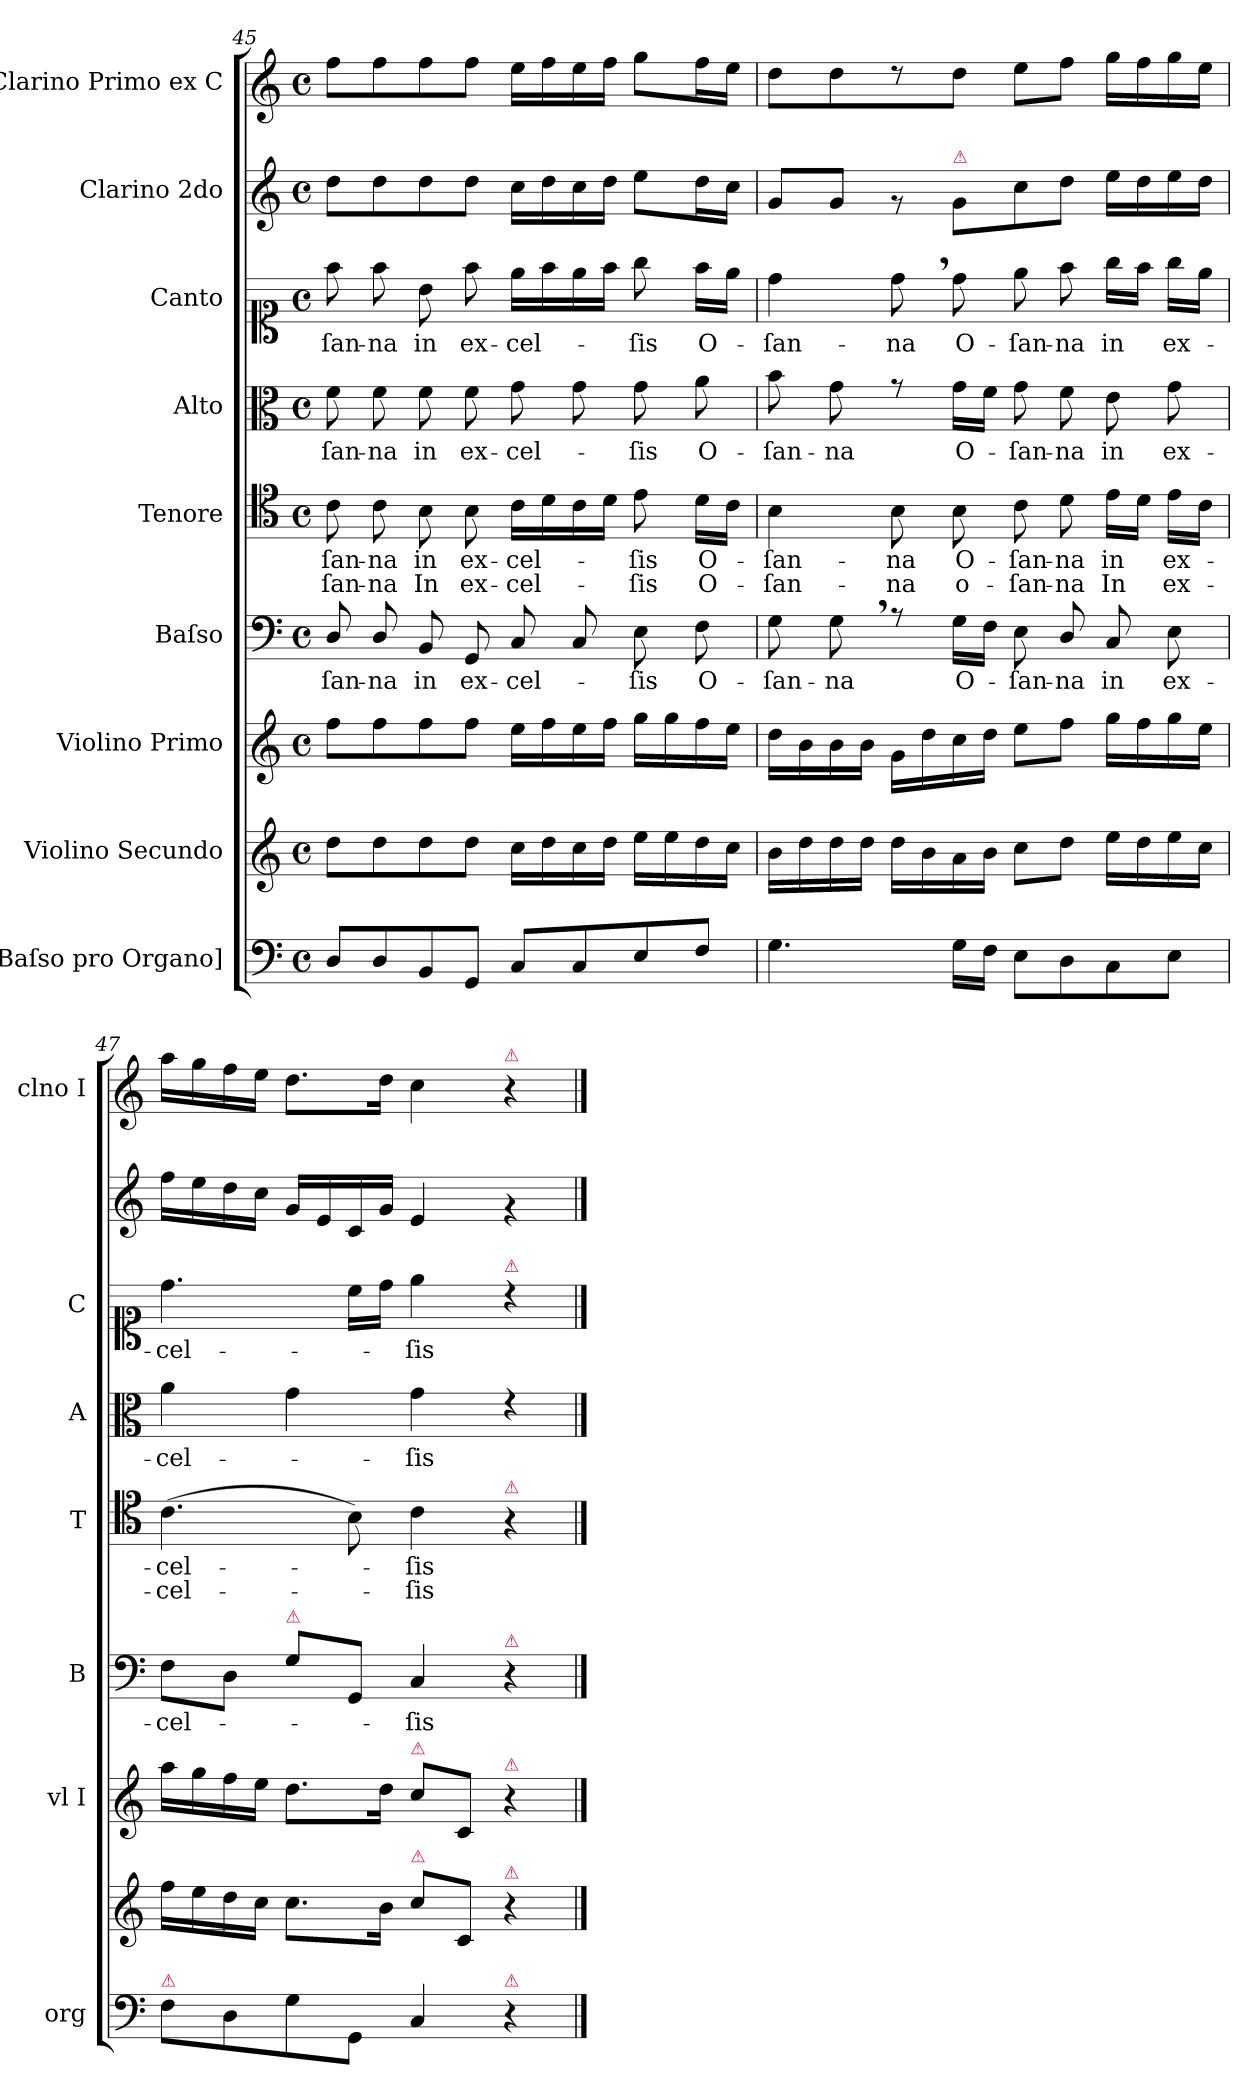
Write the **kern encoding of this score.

**kern	**kern	**kern	**kern	**text	**kern	**text	**text	**kern	**text	**kern	**text	**kern	**kern
*part9	*part8	*part7	*part6	*part6	*part5	*part5	*part5	*part4	*part4	*part3	*part3	*part2	*part1
*staff9	*staff8	*staff7	*staff6	*staff6	*staff5	*staff5	*staff5	*staff4	*staff4	*staff3	*staff3	*staff2	*staff1
*I"[Baſso pro Organo]	*I"Violino Secundo	*I"Violino Primo	*I"Baſso	*	*I"Tenore	*	*	*I"Alto	*	*I"Canto	*	*I"Clarino 2do	*I"Clarino Primo ex C
*I'org	*	*I'vl I	*I'B	*	*I'T	*	*	*I'A	*	*I'C	*	*	*I'clno I
*clefF4	*clefG2	*clefG2	*clefF4	*	*clefC4	*	*	*clefC3	*	*clefC1	*	*clefG2	*clefG2
*k[]	*k[]	*k[]	*k[]	*	*k[]	*	*	*k[]	*	*k[]	*	*k[]	*k[]
*M4/4	*M4/4	*M4/4	*M4/4	*	*M4/4	*	*	*M4/4	*	*M4/4	*	*M4/4	*M4/4
*met(c)	*met(c)	*met(c)	*met(c)	*	*met(c)	*	*	*met(c)	*	*met(c)	*	*met(c)	*met(c)
=45	=45	=45	=45	=45	=45	=45	=45	=45	=45	=45	=45	=45	=45
!	!	!	!	!LO:LY:i	!	!LO:LY:i	!	!	!LO:LY:i	!	!	!	!
8D/L	8dd\L	8ff\L	8D/	-ſan-	8c\	-ſan-	-ſan-	8f\	-ſan-	8ff\	-ſan-	8dd\L	8ff\L
!	!	!	!	!LO:LY:i	!	!LO:LY:i	!	!	!LO:LY:i	!	!	!	!
8D/	8dd\	8ff\	8D/	-na	8c\	-na	-na	8f\	-na	8ff\	-na	8dd\	8ff\
!	!	!	!	!LO:LY:i	!	!LO:LY:i	!	!	!LO:LY:i	!	!LO:LY:i	!	!
8BB/	8dd\	8ff\	8BB/	in	8B\	in	In	8f\	in	8b\	in	8dd\	8ff\
!	!	!	!	!LO:LY:i	!	!LO:LY:i	!	!	!LO:LY:i	!	!LO:LY:i	!	!
8GG/J	8dd\J	8ff\J	8GG/	ex-	8B\	ex-	ex-	8f\	ex-	8ff\	ex-	8dd\J	8ff\J
!	!	!	!	!LO:LY:i	!	!LO:LY:i	!	!	!LO:LY:i	!	!LO:LY:i	!	!
8C/L	16cc\LL	16ee\LL	8C/	-cel-	16c\LL	-cel-	-cel-	8g\	-cel-	16ee\LL	-cel-	16cc\LL	16ee\LL
.	16dd\	16ff\	.	.	16d\	.	.	.	.	16ff\	.	16dd\	16ff\
8C/	16cc\	16ee\	8C/	.	16c\	.	.	8g\	.	16ee\	.	16cc\	16ee\
.	16dd\JJ	16ff\JJ	.	.	16d\JJ	.	.	.	.	16ff\JJ	.	16dd\JJ	16ff\JJ
!	!	!	!	!LO:LY:i	!	!LO:LY:i	!	!	!LO:LY:i	!	!LO:LY:i	!	!
8E/	16ee\LL	16gg\LL	8E\	-ſis	8e\	-ſis	-ſis	8g\	-ſis	8gg\	-ſis	8ee\L	8gg\L
.	16ee\	16gg\	.	.	.	.	.	.	.	.	.	.	.
!	!	!	!	!LO:LY:i	!	!LO:LY:i	!	!	!LO:LY:i	!	!LO:LY:i	!	!
8F/J	16dd\	16ff\	8F\	O-	16d\LL	O-	O-	8a\	O-	16ff\LL	O-	16dd\L	16ff\L
.	16cc\JJ	16ee\JJ	.	.	16c\JJ	.	.	.	.	16ee\JJ	.	16cc\JJ	16ee\JJ
=46	=46	=46	=46	=46	=46	=46	=46	=46	=46	=46	=46	=46	=46
!	!	!	!	!LO:LY:i	!	!LO:LY:i	!	!	!LO:LY:i	!	!LO:LY:i	!	!
4.G\	16b\LL	16dd\LL	8G\	-ſan-	4B\	-ſan-	-ſan-	8b\	-ſan-	4dd\	-ſan-	8g/L	8dd\L
.	16dd\	16b\	.	.	.	.	.	.	.	.	.	.	.
!	!	!	!	!LO:LY:i	!	!	!	!	!LO:LY:i	!	!	!	!
.	16dd\	16b\	8G,<\	-na	.	.	.	8g\	-na	.	.	8g/J	8dd\
.	16dd\JJ	16b\JJ	.	.	.	.	.	.	.	.	.	.	.
!	!	!	!	!	!	!LO:LY:i	!	!	!	!	!LO:LY:i	!	!
.	16dd\LL	16g\LL	8rA	.	8B\	-na	-na	8rg	.	8dd,<\	-na	8rg	8rdd
.	16b\	16dd\	.	.	.	.	.	.	.	.	.	.	.
!	!	!	!	!	!	!	!	!	!	!	!	!LO:TX:a:color=crimson:t=⚠	!
!	!	!	!	!	!	!LO:LY:i	!	!	!	!	!	!	!
16G\LL	16a\	16cc\	16G\LL	O-	8B\	O-	o-	16g\LL	O-	8dd\	O-	8g/L	8dd\J
16F\JJ	16b\JJ	16dd\JJ	16F\JJ	.	.	.	.	16f\JJ	.	.	.	.	.
!	!	!	!	!	!	!LO:LY:i	!	!	!	!	!	!	!
8E\L	8cc\L	8ee\L	8E\	-ſan-	8c\	-ſan-	-ſan-	8g\	-ſan-	8ee\	-ſan-	8cc\	8ee\L
!	!	!	!	!	!	!LO:LY:i	!	!	!	!	!	!	!
8D\	8dd\J	8ff\J	8D/	-na	8d\	-na	-na	8f\	-na	8ff\	-na	8dd\J	8ff\J
!	!	!	!	!	!	!LO:LY:i	!	!	!	!	!	!	!
8C\	16ee\LL	16gg\LL	8C/	in	16e\LL	in	In	8e\	in	16gg\LL	in	16ee\LL	16gg\LL
.	16dd\	16ff\	.	.	16d\JJ	.	.	.	.	16ff\JJ	.	16dd\	16ff\
!	!	!	!	!	!	!LO:LY:i	!	!	!	!	!	!	!
8E\J	16ee\	16gg\	8E\	ex-	16e\LL	ex-	ex-	8g\	ex-	16gg\LL	ex-	16ee\	16gg\
.	16cc\JJ	16ee\JJ	.	.	16c\JJ	.	.	.	.	16ee\JJ	.	16dd\JJ	16ee\JJ
=47	=47	=47	=47	=47	=47	=47	=47	=47	=47	=47	=47	=47	=47
!LO:TX:a:color=crimson:t=⚠	!	!	!	!	!	!	!	!	!	!	!	!	!
!	!	!	!	!	!	!LO:LY:i	!	!	!	!	!	!	!
8F\L	16ff\LL	16aa\LL	8F\L	-cel-	(4.c\	-cel-	-cel-	4a\	-cel-	4.dd\	-cel-	16ff\LL	16aa\LL
.	16ee\	16gg\	.	.	.	.	.	.	.	.	.	16ee\	16gg\
8D\	16dd\	16ff\	8D\J	.	.	.	.	.	.	.	.	16dd\	16ff\
.	16cc\JJ	16ee\JJ	.	.	.	.	.	.	.	.	.	16cc\JJ	16ee\JJ
!	!	!	!LO:TX:a:color=crimson:t=⚠	!	!	!	!	!	!	!	!	!	!
8G\	8.cc\L	8.dd\L	8G\L	.	.	.	.	4g\	.	.	.	16g/LL	8.dd\L
.	.	.	.	.	.	.	.	.	.	.	.	16e/	.
8GG/J	.	.	8GG/J	.	8B\)	.	.	.	.	16cc\LL	.	16c/	.
.	16b\Jk	16dd\Jk	.	.	.	.	.	.	.	16dd\JJ	.	16g/JJ	16dd\Jk
!	!	!LO:TX:a:color=crimson:t=⚠	!	!	!	!	!	!	!	!	!	!	!
!	!LO:TX:a:color=crimson:t=⚠	!	!	!	!	!	!	!	!	!	!	!	!
!	!	!	!	!	!	!LO:LY:i	!	!	!	!	!	!	!
4C/	8cc\L	8cc\L	4C/	-ſis	4c\	-ſis	-ſis	4g\	-ſis	4ee\	-ſis	4e/	4cc\
.	8c/J	8c/J	.	.	.	.	.	.	.	.	.	.	.
!	!	!	!	!	!	!	!	!	!	!	!	!	!LO:TX:a:color=crimson:t=⚠
!	!	!	!	!	!	!	!	!	!	!LO:TX:a:color=crimson:t=⚠	!	!	!
!	!	!	!	!	!LO:TX:a:color=crimson:t=⚠	!	!	!	!	!	!	!	!
!	!	!	!LO:TX:a:color=crimson:t=⚠	!	!	!	!	!	!	!	!	!	!
!	!	!LO:TX:a:color=crimson:t=⚠	!	!	!	!	!	!	!	!	!	!	!
!	!LO:TX:a:color=crimson:t=⚠	!	!	!	!	!	!	!	!	!	!	!	!
!LO:TX:a:color=crimson:t=⚠	!	!	!	!	!	!	!	!	!	!	!	!	!
4r	4r	4r	4r	.	4r	.	.	4re	.	4rb	.	4rg	4r
==	==	==	==	==	==	==	==	==	==	==	==	==	==
*-	*-	*-	*-	*-	*-	*-	*-	*-	*-	*-	*-	*-	*-
